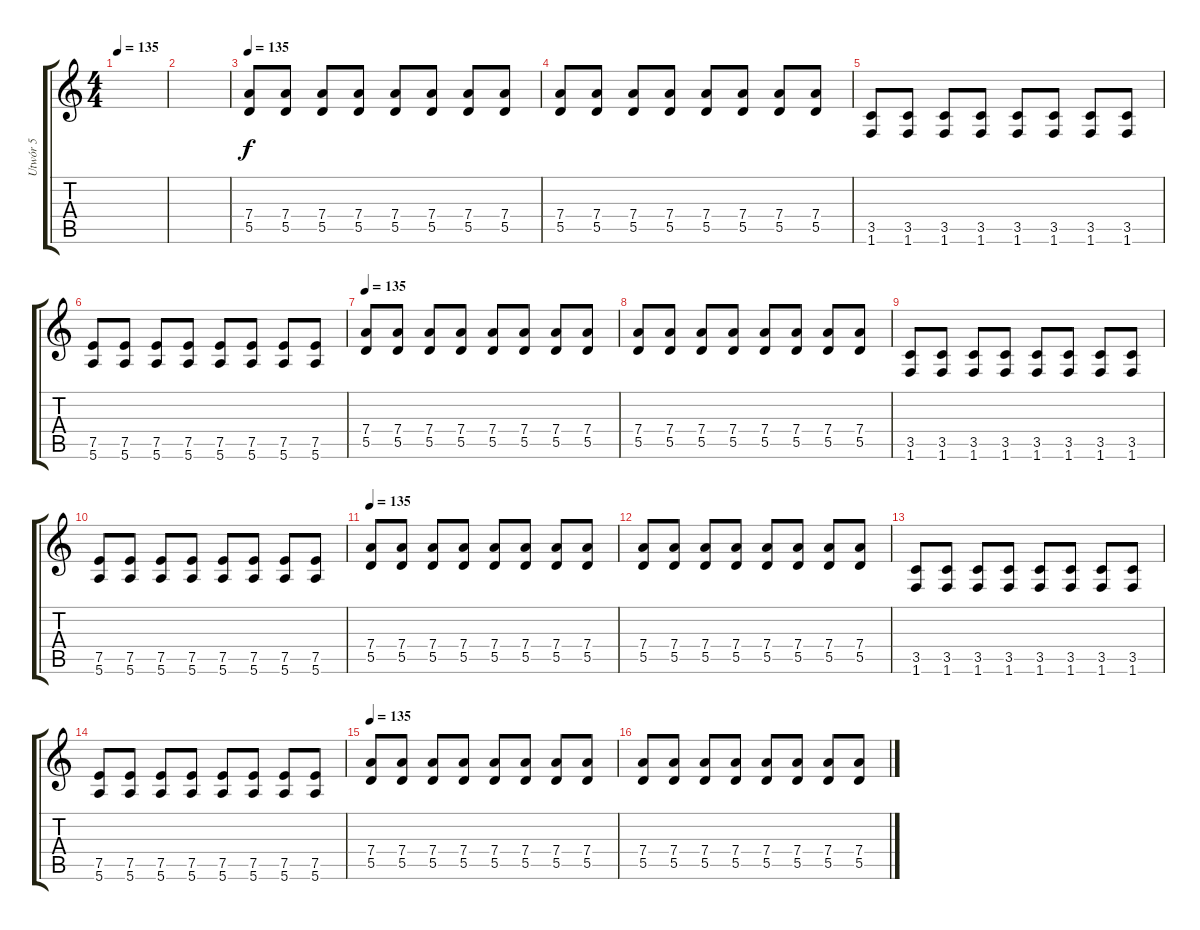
\track ("Utwór 5" "Utwór 5") {instrument distortionguitar}
\staff {score tabs}
\tuning (E4 B3 G3 D3 A2 E2) {hide}
\ts (4 4)
\tempo 135
\clef g2
\ks c
|
|
\tempo 135
(7.4 5.5).8 (7.4 5.5).8 (7.4 5.5).8 (7.4 5.5).8 (7.4 5.5).8 (7.4 5.5).8 (7.4 5.5).8 (7.4 5.5).8 |
(7.4 5.5).8 (7.4 5.5).8 (7.4 5.5).8 (7.4 5.5).8 (7.4 5.5).8 (7.4 5.5).8 (7.4 5.5).8 (7.4 5.5).8 |
(3.5 1.6).8 (3.5 1.6).8 (3.5 1.6).8 (3.5 1.6).8 (3.5 1.6).8 (3.5 1.6).8 (3.5 1.6).8 (3.5 1.6).8 |
(7.5 5.6).8 (7.5 5.6).8 (7.5 5.6).8 (7.5 5.6).8 (7.5 5.6).8 (7.5 5.6).8 (7.5 5.6).8 (7.5 5.6).8 |
\tempo 135
(7.4 5.5).8 (7.4 5.5).8 (7.4 5.5).8 (7.4 5.5).8 (7.4 5.5).8 (7.4 5.5).8 (7.4 5.5).8 (7.4 5.5).8 |
(7.4 5.5).8 (7.4 5.5).8 (7.4 5.5).8 (7.4 5.5).8 (7.4 5.5).8 (7.4 5.5).8 (7.4 5.5).8 (7.4 5.5).8 |
(3.5 1.6).8 (3.5 1.6).8 (3.5 1.6).8 (3.5 1.6).8 (3.5 1.6).8 (3.5 1.6).8 (3.5 1.6).8 (3.5 1.6).8 |
(7.5 5.6).8 (7.5 5.6).8 (7.5 5.6).8 (7.5 5.6).8 (7.5 5.6).8 (7.5 5.6).8 (7.5 5.6).8 (7.5 5.6).8 |
\tempo 135
(7.4 5.5).8 (7.4 5.5).8 (7.4 5.5).8 (7.4 5.5).8 (7.4 5.5).8 (7.4 5.5).8 (7.4 5.5).8 (7.4 5.5).8 |
(7.4 5.5).8 (7.4 5.5).8 (7.4 5.5).8 (7.4 5.5).8 (7.4 5.5).8 (7.4 5.5).8 (7.4 5.5).8 (7.4 5.5).8 |
(3.5 1.6).8 (3.5 1.6).8 (3.5 1.6).8 (3.5 1.6).8 (3.5 1.6).8 (3.5 1.6).8 (3.5 1.6).8 (3.5 1.6).8 |
(7.5 5.6).8 (7.5 5.6).8 (7.5 5.6).8 (7.5 5.6).8 (7.5 5.6).8 (7.5 5.6).8 (7.5 5.6).8 (7.5 5.6).8 |
\tempo 135
(7.4 5.5).8 (7.4 5.5).8 (7.4 5.5).8 (7.4 5.5).8 (7.4 5.5).8 (7.4 5.5).8 (7.4 5.5).8 (7.4 5.5).8 |
(7.4 5.5).8 (7.4 5.5).8 (7.4 5.5).8 (7.4 5.5).8 (7.4 5.5).8 (7.4 5.5).8 (7.4 5.5).8 (7.4 5.5).8
